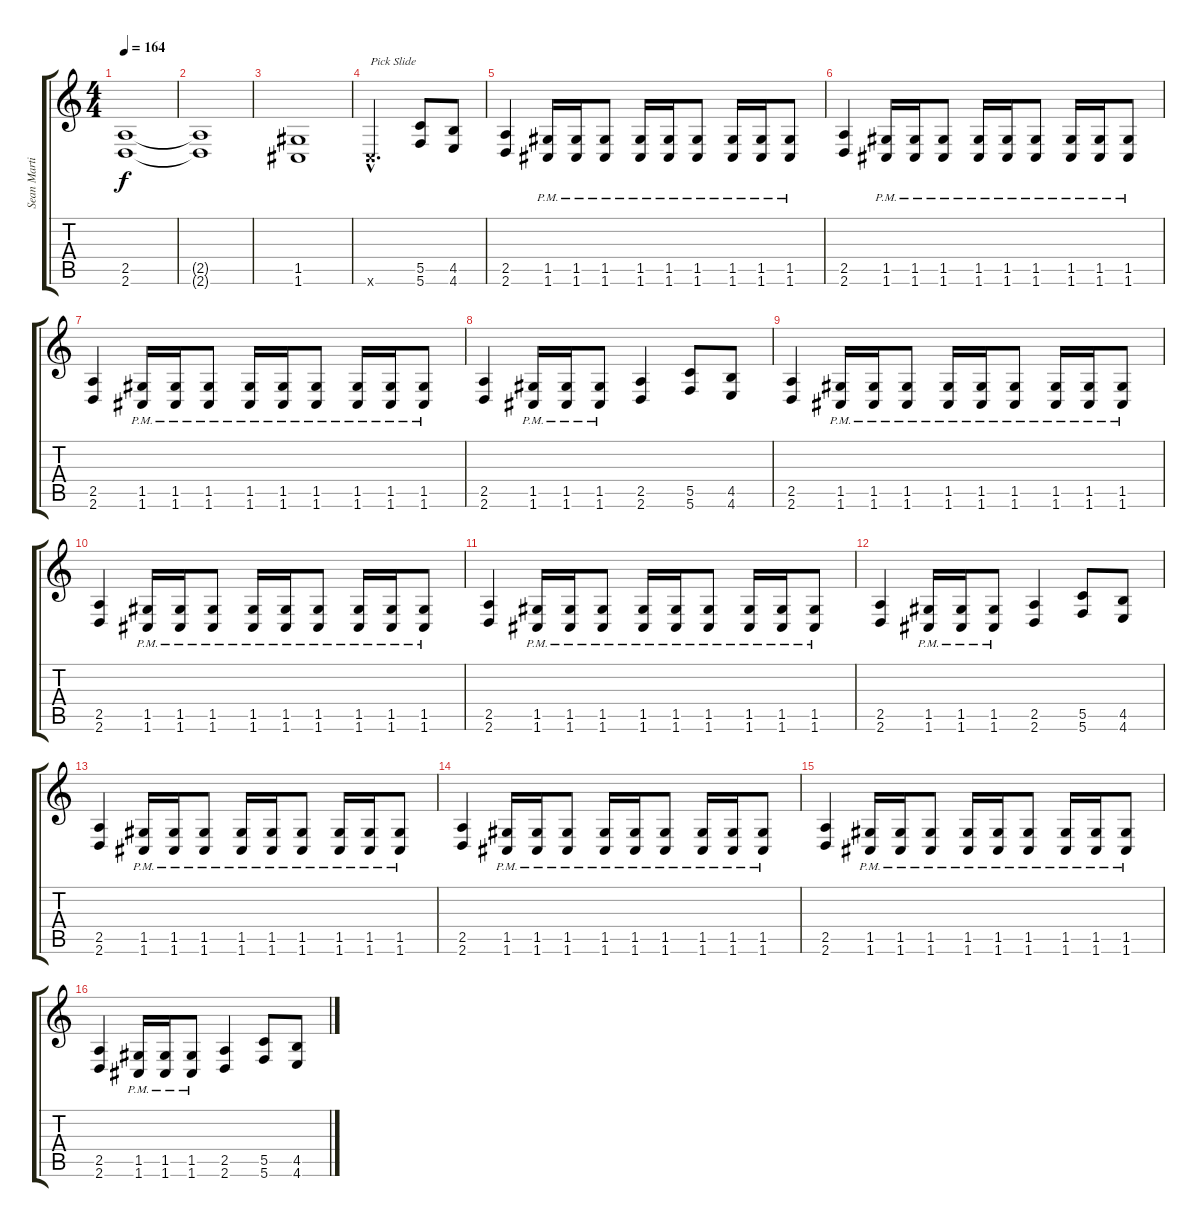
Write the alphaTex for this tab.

\track ("Sean Martin (Guitar)" "Sean Marti") {instrument distortionguitar}
\staff {score tabs}
\tuning (D4 A3 F3 C3 G2 C2) {hide}
\ts (4 4)
\tempo 164
\clef g2
\ks c
(2.5 2.6).1{dy f} |
(2.5{t} 2.6{t}).1 |
(1.5 1.6).1 |
0.6{hac x}.2{d txt "Pick Slide"} (5.5 5.6).8 (4.5 4.6).8 |
(2.5 2.6).4 (1.5{pm} 1.6{pm}).16 (1.5{pm} 1.6{pm}).16 (1.5{pm} 1.6{pm}).8 (1.5{pm} 1.6{pm}).16 (1.5{pm} 1.6{pm}).16 (1.5{pm} 1.6{pm}).8 (1.5{pm} 1.6{pm}).16 (1.5{pm} 1.6{pm}).16 (1.5{pm} 1.6{pm}).8 |
(2.5 2.6).4 (1.5{pm} 1.6{pm}).16 (1.5{pm} 1.6{pm}).16 (1.5{pm} 1.6{pm}).8 (1.5{pm} 1.6{pm}).16 (1.5{pm} 1.6{pm}).16 (1.5{pm} 1.6{pm}).8 (1.5{pm} 1.6{pm}).16 (1.5{pm} 1.6{pm}).16 (1.5{pm} 1.6{pm}).8 |
(2.5 2.6).4 (1.5{pm} 1.6{pm}).16 (1.5{pm} 1.6{pm}).16 (1.5{pm} 1.6{pm}).8 (1.5{pm} 1.6{pm}).16 (1.5{pm} 1.6{pm}).16 (1.5{pm} 1.6{pm}).8 (1.5{pm} 1.6{pm}).16 (1.5{pm} 1.6{pm}).16 (1.5{pm} 1.6{pm}).8 |
(2.5 2.6).4 (1.5{pm} 1.6{pm}).16 (1.5{pm} 1.6{pm}).16 (1.5{pm} 1.6{pm}).8 (2.5 2.6).4 (5.5 5.6).8 (4.5 4.6).8 |
(2.5 2.6).4 (1.5{pm} 1.6{pm}).16 (1.5{pm} 1.6{pm}).16 (1.5{pm} 1.6{pm}).8 (1.5{pm} 1.6{pm}).16 (1.5{pm} 1.6{pm}).16 (1.5{pm} 1.6{pm}).8 (1.5{pm} 1.6{pm}).16 (1.5{pm} 1.6{pm}).16 (1.5{pm} 1.6{pm}).8 |
(2.5 2.6).4 (1.5{pm} 1.6{pm}).16 (1.5{pm} 1.6{pm}).16 (1.5{pm} 1.6{pm}).8 (1.5{pm} 1.6{pm}).16 (1.5{pm} 1.6{pm}).16 (1.5{pm} 1.6{pm}).8 (1.5{pm} 1.6{pm}).16 (1.5{pm} 1.6{pm}).16 (1.5{pm} 1.6{pm}).8 |
(2.5 2.6).4 (1.5{pm} 1.6{pm}).16 (1.5{pm} 1.6{pm}).16 (1.5{pm} 1.6{pm}).8 (1.5{pm} 1.6{pm}).16 (1.5{pm} 1.6{pm}).16 (1.5{pm} 1.6{pm}).8 (1.5{pm} 1.6{pm}).16 (1.5{pm} 1.6{pm}).16 (1.5{pm} 1.6{pm}).8 |
(2.5 2.6).4 (1.5{pm} 1.6{pm}).16 (1.5{pm} 1.6{pm}).16 (1.5{pm} 1.6{pm}).8 (2.5 2.6).4 (5.5 5.6).8 (4.5 4.6).8 |
(2.5 2.6).4 (1.5{pm} 1.6{pm}).16 (1.5{pm} 1.6{pm}).16 (1.5{pm} 1.6{pm}).8 (1.5{pm} 1.6{pm}).16 (1.5{pm} 1.6{pm}).16 (1.5{pm} 1.6{pm}).8 (1.5{pm} 1.6{pm}).16 (1.5{pm} 1.6{pm}).16 (1.5{pm} 1.6{pm}).8 |
(2.5 2.6).4 (1.5{pm} 1.6{pm}).16 (1.5{pm} 1.6{pm}).16 (1.5{pm} 1.6{pm}).8 (1.5{pm} 1.6{pm}).16 (1.5{pm} 1.6{pm}).16 (1.5{pm} 1.6{pm}).8 (1.5{pm} 1.6{pm}).16 (1.5{pm} 1.6{pm}).16 (1.5{pm} 1.6{pm}).8 |
(2.5 2.6).4 (1.5{pm} 1.6{pm}).16 (1.5{pm} 1.6{pm}).16 (1.5{pm} 1.6{pm}).8 (1.5{pm} 1.6{pm}).16 (1.5{pm} 1.6{pm}).16 (1.5{pm} 1.6{pm}).8 (1.5{pm} 1.6{pm}).16 (1.5{pm} 1.6{pm}).16 (1.5{pm} 1.6{pm}).8 |
(2.5 2.6).4 (1.5{pm} 1.6{pm}).16 (1.5{pm} 1.6{pm}).16 (1.5{pm} 1.6{pm}).8 (2.5 2.6).4 (5.5 5.6).8 (4.5 4.6).8
